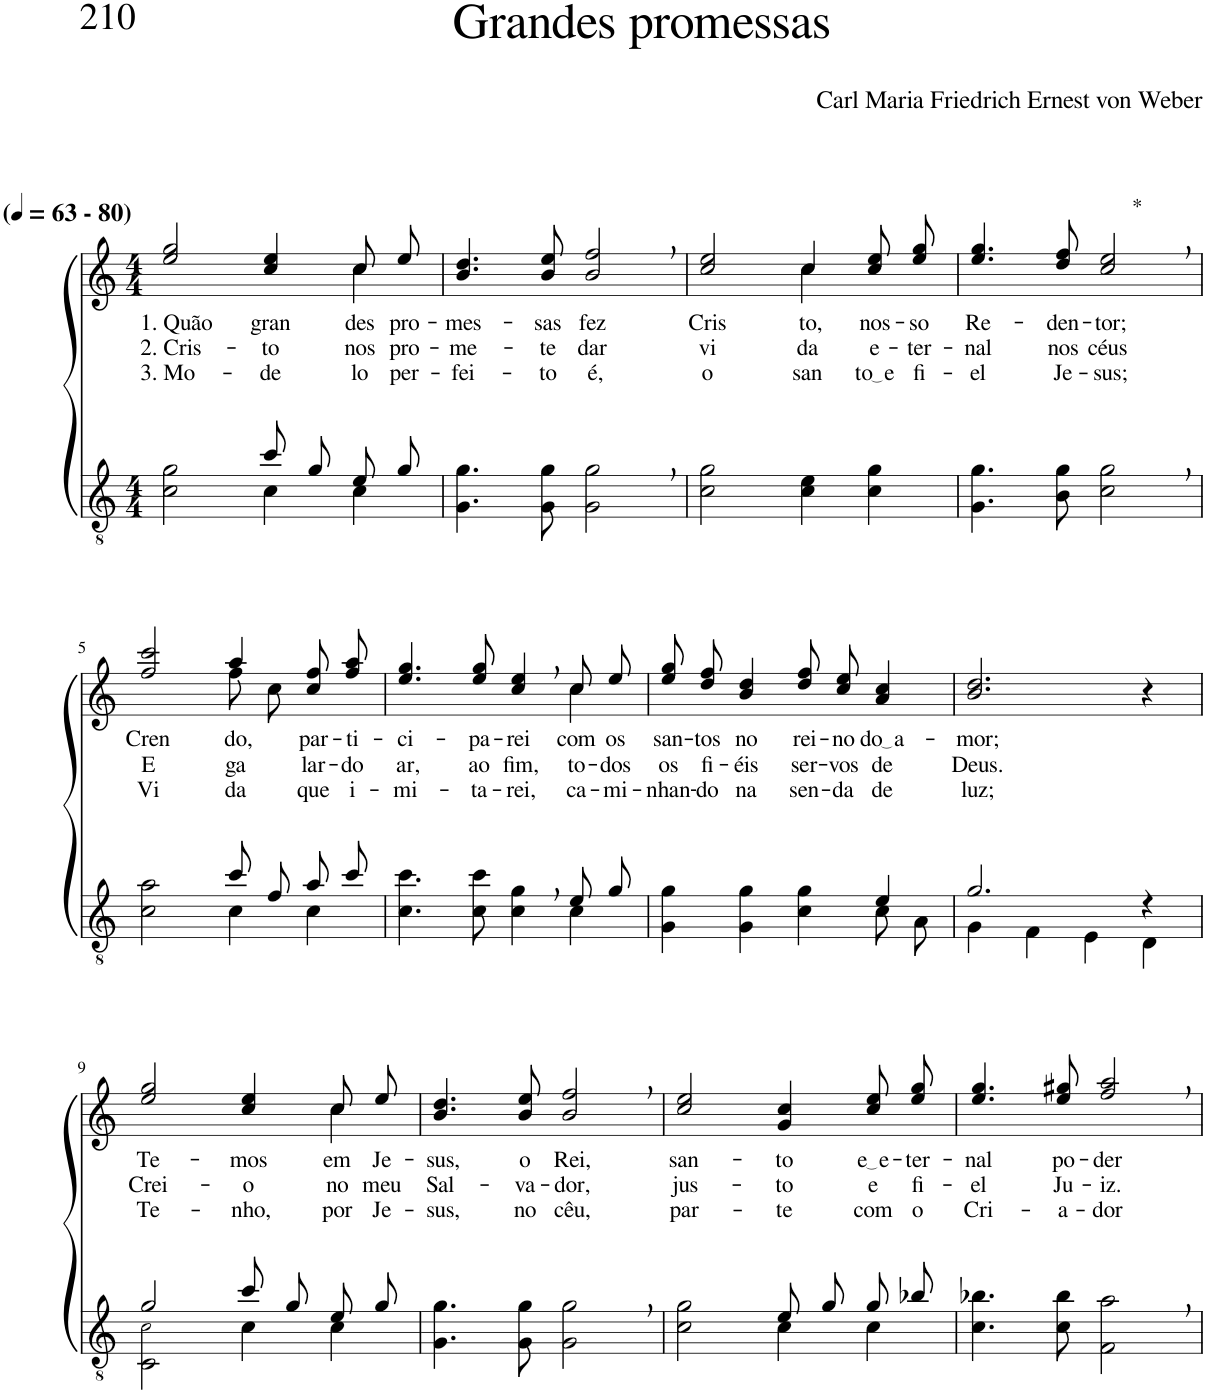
**kern	**kern	**text	**text	**text
*part2	*part1	*part1	*part1	*part1
*staff2	*staff1	*staff1	*staff1	*staff1
*I"Parte III e IV	*I"Parte I e II	*	*	*
*clefGv2	*clefG2	*	*	*
*Trd5c9	*Trd5c9	*	*	*
*k[]	*k[]	*	*	*
*M4/4	*M4/4	*	*	*
*MM63	*MM63	*	*	*
=1	=1	=1	=1	=1
*^	*	*	*	*
!	!	!LO:TX:a:B:t=(	!	!	!
!	!	!LO:TX:a:B:t=- 80)	!	!	!
!	!	!	!LO:LY:b	!LO:LY:b	!LO:LY:b
*	*	*^	*	*	*
2ryy	2c\ 2g\	2ee/ 2gg/	2.ryy	1. Quão	2. Cris-	3. Mo-
!	!	!	!	!LO:LY:b	!LO:LY:b	!LO:LY:b
8cc/L	4c\	4cc/ 4ee/	.	gran-	-to	-de-
8g/J	.	.	.	.	.	.
!	!	!	!	!LO:LY:b	!LO:LY:b	!LO:LY:b
8e/L	4c\	8cc/L	4cc\	-des	nos	-lo
!	!	!	!	!LO:LY:b	!LO:LY:b	!LO:LY:b
8g/J	.	8ee/J	.	pro-	pro-	per-
*v	*v	*	*	*	*	*
*	*v	*v	*	*	*
=2	=2	=2	=2	=2
!	!	!LO:LY:b	!LO:LY:b	!LO:LY:b
4.G\ 4.g\	4.b/ 4.dd/	-mes-	-me-	-fei-
!	!	!LO:LY:b	!LO:LY:b	!LO:LY:b
8G\ 8g\	8b/ 8ee/	-sas	-te	-to
!	!	!LO:LY:b	!LO:LY:b	!LO:LY:b
2G\, 2g\,	2b/, 2ff/,	fez	dar	é,
=3	=3	=3	=3	=3
!	!	!LO:LY:b	!LO:LY:b	!LO:LY:b
*	*^	*	*	*
2c\ 2g\	2cc/ 2ee/	2ryy	Cris-	vi-	o
!	!	!	!LO:LY:b	!LO:LY:b	!LO:LY:b
4c\ 4e\	4cc/	4cc\	-to,	-da	san-
!	!	!	!LO:LY:b	!LO:LY:b	!LO:LY:b
4c\ 4g\	8cc\ 8ee\L	4ryy	nos-	e-	to e
!	!	!	!LO:LY:b	!LO:LY:b	!LO:LY:b
.	8ee\ 8gg\J	.	-so	-ter-	fi-
*	*v	*v	*	*	*
=4	=4	=4	=4	=4
!	!	!LO:LY:b	!LO:LY:b	!LO:LY:b
4.G\ 4.g\	4.ee/ 4.gg/	Re-	-nal	-el
!	!	!LO:LY:b	!LO:LY:b	!LO:LY:b
8B\ 8g\	8dd/ 8ff/	-den-	nos	Je-
!	!LO:TX:a:t=*	!	!	!
!	!	!LO:LY:b	!LO:LY:b	!LO:LY:b
2c\, 2g\,	2cc/, 2ee/,	-tor;	céus	-sus;
!!LO:LB:g=z
=5	=5	=5	=5	=5
*^	*	*	*	*
!	!	!	!LO:LY:b	!LO:LY:b	!LO:LY:b
*	*	*^	*	*	*
2ryy	2c\ 2a\	2ff/ 2ccc/	2ryy	Cren-	E	Vi-
!	!	!	!	!LO:LY:b	!LO:LY:b	!LO:LY:b
8cc/L	4c\	4aa/	8ff\L	-do,	ga	-da
8f/J	.	.	8cc\J	.	.	.
!	!	!	!	!LO:LY:b	!LO:LY:b	!LO:LY:b
8a/L	4c\	8cc\ 8ff\L	4ryy	par-	lar-	que
!	!	!	!	!LO:LY:b	!LO:LY:b	!LO:LY:b
8cc/J	.	8ff\ 8aa\J	.	-ti-	-do	i-
=6	=6	=6	=6	=6	=6	=6
!	!	!	!	!LO:LY:b	!LO:LY:b	!LO:LY:b
2.ryy	4.c\ 4.cc\	4.ee/ 4.gg/	2.ryy	-ci-	ar,	-mi-
!	!	!	!	!LO:LY:b	!LO:LY:b	!LO:LY:b
.	8c\ 8cc\	8ee/ 8gg/	.	-pa-	ao	-ta-
!	!	!	!	!LO:LY:b	!LO:LY:b	!LO:LY:b
.	4c\ 4g\	4cc/, 4ee/,	.	-rei	fim,	-rei,
!	!	!	!	!LO:LY:b	!LO:LY:b	!LO:LY:b
8e/L	4c\	8cc/L	4cc\	com	to-	ca-
!	!	!	!	!LO:LY:b	!LO:LY:b	!LO:LY:b
8g/J	.	8ee/J	.	os	-dos	-mi-
*	*	*v	*v	*	*	*
=7	=7	=7	=7	=7	=7
!	!	!	!LO:LY:b	!LO:LY:b	!LO:LY:b
2.ryy	4G\ 4g\	8ee\ 8gg\L	san-	os	-nhan-
!	!	!	!LO:LY:b	!LO:LY:b	!LO:LY:b
.	.	8dd\ 8ff\J	-tos	fi-	-do
!	!	!	!LO:LY:b	!LO:LY:b	!LO:LY:b
.	4G\ 4g\	4b/ 4dd/	no	-éis	na
!	!	!	!LO:LY:b	!LO:LY:b	!LO:LY:b
.	4c\ 4g\	8dd\ 8ff\L	rei-	ser-	sen-
!	!	!	!LO:LY:b	!LO:LY:b	!LO:LY:b
.	.	8cc\ 8ee\J	-no	-vos	-da
!	!	!	!LO:LY:b	!LO:LY:b	!LO:LY:b
4e/	8c\L	4a/ 4cc/	do a	de	de
.	8A\J	.	.	.	.
=8	=8	=8	=8	=8	=8
!	!	!	!LO:LY:b	!LO:LY:b	!LO:LY:b
2.g/	4G\	2.b/ 2.dd/	-mor;	Deus.	luz;
.	4F\	.	.	.	.
.	4E\	.	.	.	.
4r	4D\	4r	.	.	.
!!LO:LB:g=z
=9	=9	=9	=9	=9	=9
!	!	!	!LO:LY:b	!LO:LY:b	!LO:LY:b
*	*	*^	*	*	*
2g/	2C\ 2c!\	2ee/ 2gg/	2.ryy	Te-	Crei-	Te-
!	!	!	!	!LO:LY:b	!LO:LY:b	!LO:LY:b
8cc/L	4c\	4cc/ 4ee/	.	-mos	-o	-nho,
8g/J	.	.	.	.	.	.
!	!	!	!	!LO:LY:b	!LO:LY:b	!LO:LY:b
8e/L	4c\	8cc/L	4cc\	em	no	por
!	!	!	!	!LO:LY:b	!LO:LY:b	!LO:LY:b
8g/J	.	8ee/J	.	Je-	meu	Je-
*v	*v	*	*	*	*	*
*	*v	*v	*	*	*
=10	=10	=10	=10	=10
!	!	!LO:LY:b	!LO:LY:b	!LO:LY:b
4.G\ 4.g\	4.b/ 4.dd/	-sus,	Sal-	-sus,
!	!	!LO:LY:b	!LO:LY:b	!LO:LY:b
8G\ 8g\	8b/ 8ee/	o	-va-	no
!	!	!LO:LY:b	!LO:LY:b	!LO:LY:b
2G\, 2g\,	2b/, 2ff/,	Rei,	-dor,	cêu,
=11	=11	=11	=11	=11
*^	*	*	*	*
!	!	!	!LO:LY:b	!LO:LY:b	!LO:LY:b
2ryy	2c\ 2g\	2cc/ 2ee/	san-	jus-	par-
!	!	!	!LO:LY:b	!LO:LY:b	!LO:LY:b
8e/L	4c\	4g/ 4cc/	-to	-to	-te
8g/J	.	.	.	.	.
!	!	!	!LO:LY:b	!LO:LY:b	!LO:LY:b
8g/L	4c\	8cc\ 8ee\L	e e	e	com
!	!	!	!LO:LY:b	!LO:LY:b	!LO:LY:b
8b-X/J	.	8ee\ 8gg\J	-ter-	fi-	o
*v	*v	*	*	*	*
=12	=12	=12	=12	=12
!	!	!LO:LY:b	!LO:LY:b	!LO:LY:b
4.c\ 4.b-X\	4.ee/ 4.gg/	-nal	-el	Cri-
!	!	!LO:LY:b	!LO:LY:b	!LO:LY:b
8c\ 8b-\	8ee/ 8gg#X/	po-	Ju-	-a-
!	!	!LO:LY:b	!LO:LY:b	!LO:LY:b
2F\, 2a\,	2ff/, 2aa/,	-der	-iz.	-dor
=	=	=	=	=
*-	*-	*-	*-	*-
